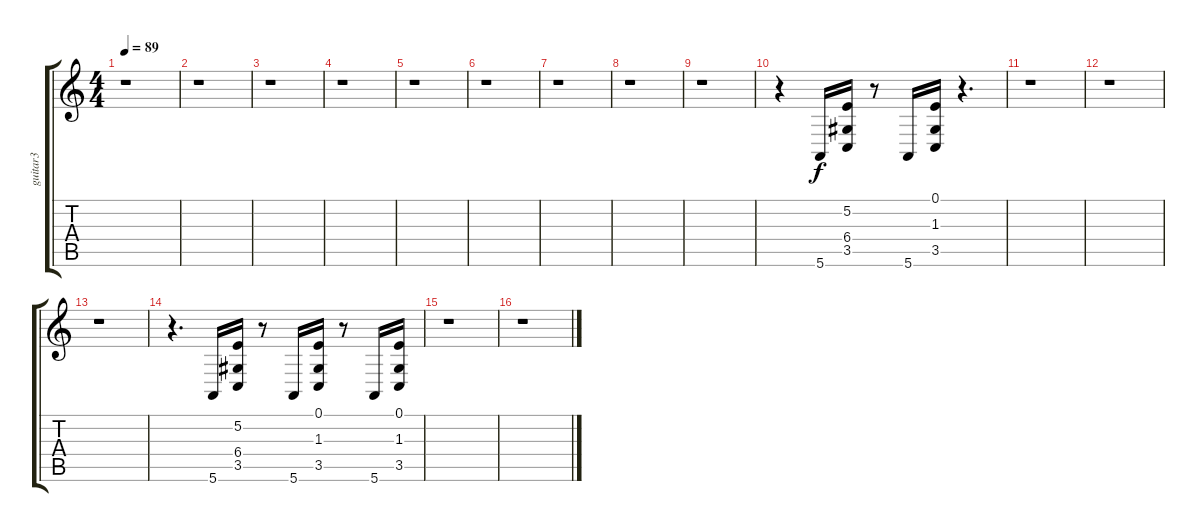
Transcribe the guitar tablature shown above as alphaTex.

\track ("guitar3" "guitar3") {instrument acousticgrandpiano}
\staff {score tabs}
\tuning (E4 B3 G3 D3 A2 E2) {hide}
\ts (4 4)
\tempo 89
\clef g2
\ks c
r.1{dy f} |
r.1 |
r.1 |
r.1 |
r.1 |
r.1 |
r.1 |
r.1 |
r.1 |
r.4 5.6.16 (5.2 6.4 3.5).16 r.8 5.6.16 (0.1 1.3 3.5).16 r.4{d} |
r.1 |
r.1 |
r.1 |
r.4{d} 5.6.16 (5.2 6.4 3.5).16 r.8 5.6.16 (0.1 1.3 3.5).16 r.8 5.6.16 (0.1 1.3 3.5).16 |
r.1 |
r.1
